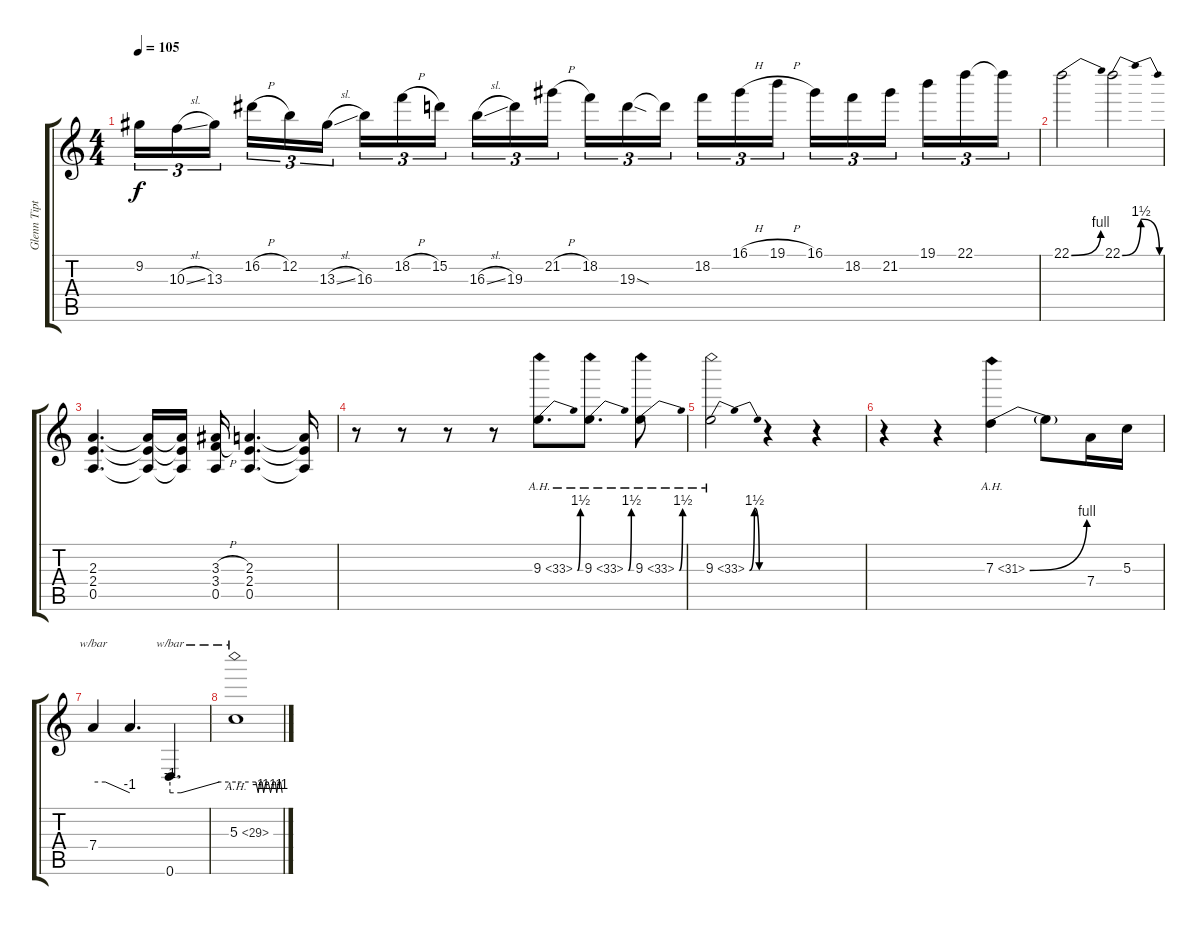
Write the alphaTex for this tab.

\track ("Glenn Tipton" "Glenn Tipt") {instrument distortionguitar}
\staff {score tabs}
\tuning (E4 B3 G3 D3 A2 E2) {hide}
\ts (4 4)
\tempo 105
\clef g2
\ks c
9.2.16{tu (3 2) dy f} 10.3{sl}.16{tu (3 2)} 13.3.16{tu (3 2) beam splitsecondary} 16.2{h}.16{tu (3 2)} 12.2.16{tu (3 2)} 13.3{sl}.16{tu (3 2)} 16.3.16{tu (3 2)} 18.2{h}.16{tu (3 2)} 15.2.16{tu (3 2) beam splitsecondary} 16.3{sl}.16{tu (3 2)} 19.3.16{tu (3 2)} 21.2{h}.16{tu (3 2)} 18.2.16{tu (3 2)} 19.3{sod}.16{tu (3 2)} 19.3{t}.16{tu (3 2) beam splitsecondary} 18.2.16{tu (3 2)} 16.1{h}.16{tu (3 2)} 19.1{h}.16{tu (3 2)} 16.1.16{tu (3 2)} 18.2.16{tu (3 2)} 21.2.16{tu (3 2) beam splitsecondary} 19.1.16{tu (3 2)} 22.1.16{tu (3 2)} 22.1{t}.16{tu (3 2)} |
22.1{be (bend 0 0 60 4)}.2 22.1{be (bendrelease 0 0 13 6 47 6 60 0)}.2 |
(2.3 2.4 0.5).4{d} (2.3{t} 2.4{t} 0.5{t}).16 (2.3{t} 2.4{t} 0.5{t}).16 (3.3{h} 3.4{h} 0.5).16 (2.3 2.4 0.5).4{d} (2.3{t} 2.4{t} 0.5{t}).16 |
r.8 r.8 r.8 r.8 9.3{be (bend 0 0 60 6) ah 24}.8{d volume 16 balance 8} 9.3{be (bend 0 0 60 6) ah 24}.8{d} 9.3{be (bend 0 0 60 6) ah 24}.8 |
9.3{be (bendrelease 0 0 15 6 51 6 60 0) ah 24}.2 r.4 r.4 |
r.4 r.4 7.3{be (bend 0 0 60 4) ah 24}.4 7.3{t}.8 7.4.16 5.3.16 |
7.4.4{tbe (custom default 0 0 20 0 60 -4)} 7.4{t}.4{d} 0.6.4{d tbe (custom default 0 -4 10 -4 45 0 60 0)} |
5.3{ah 24}.1{tbe (custom default 0 0 26 0 29 -4 31 0 34 0 36 -4 39 0 42 0 45 -4 48 0 51 0 53 -4 55 0 58 0 60 -4)}
